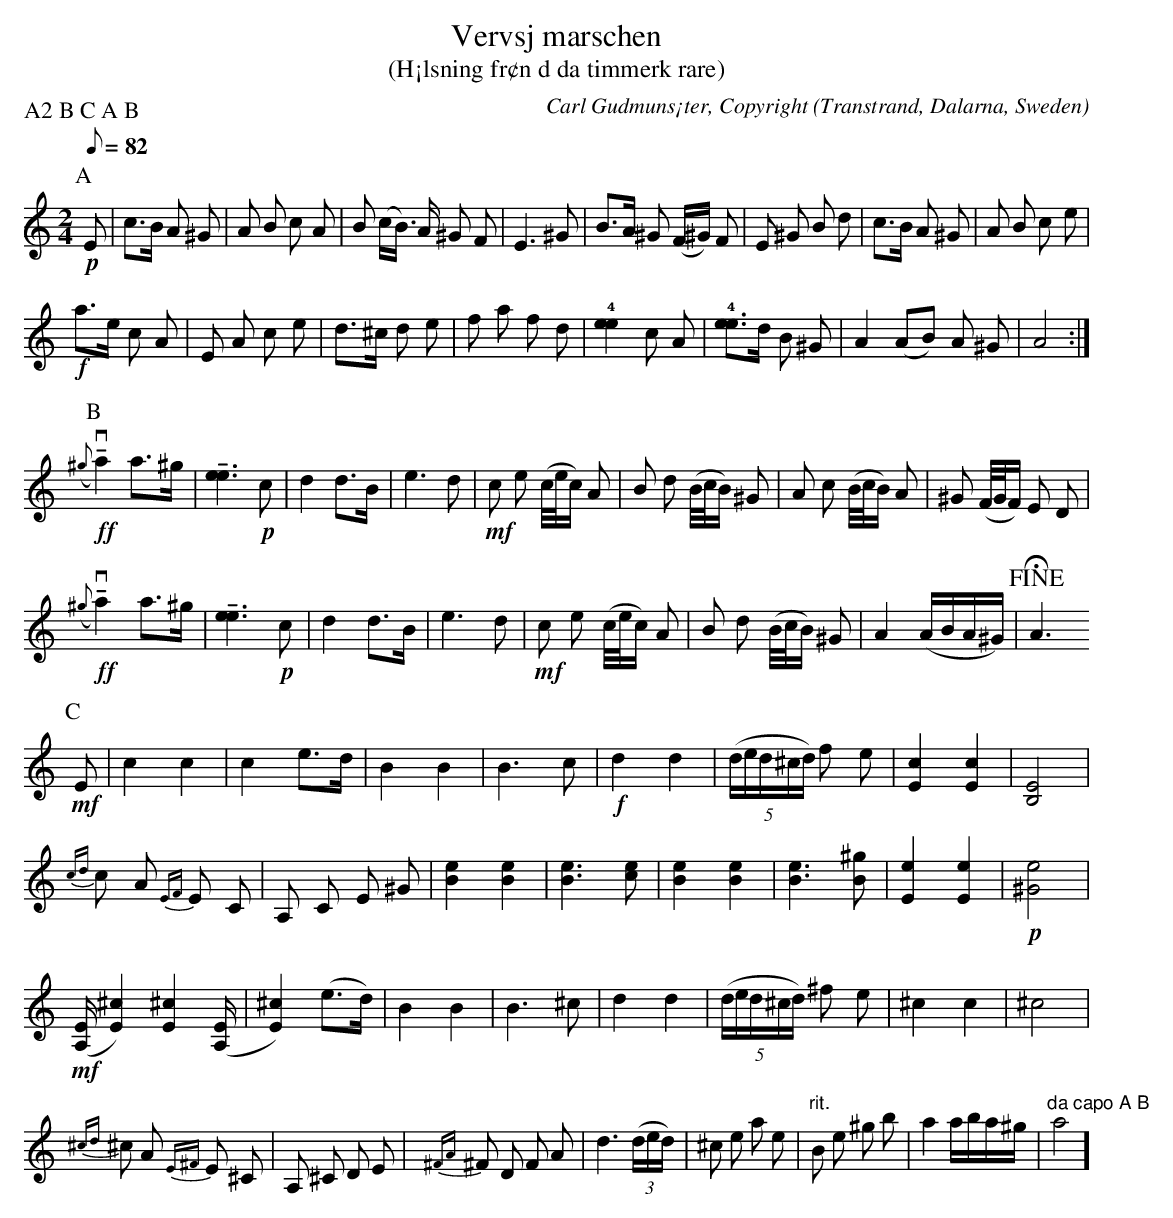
X:1
T: Vervsj marschen
T: (H¡lsning fr¢n d da timmerk rare)
O: Transtrand, Dalarna, Sweden
C: Carl Gudmuns¡ter, Copyright
P: A2 B C A B
M:2/4
L:1/8
K:C
Q:82 Andante
P:A
+p+ E|c>B A ^G|A B c A|  B (c/2B/2) > A ^G F | E3 ^G| B>A ^G (F/2^G/2) F | E ^G B d |c>B A ^G|A B c e|
+f+ a>e c A| E A c e| d>^c d e|f a f d| !4![e2e2] c A | !4![ee]>d B ^G|A2  (AB) A ^G |A4:|
P:B
+ff+ (v{^g}!tenuto!a2) a>^g| !tenuto![e3e3] +p+ c | d2 d>B | e3 d | +mf+ c e (c/4e/4c/2) A | B d (B/4c/4B/2) ^G | A c (B/4c/4B/2) A | ^G (F/4G/4F/2) E D |
+ff+ (v{^g}!tenuto!a2) a>^g| !tenuto![e3e3] +p+ c | d2 d>B | e3 d | +mf+ !rit.! c e (c/4e/4c/2) A | B d (B/4c/4B/2) ^G | !rit.! A2 (A/2B/2A/2^G/2) | !fine! !fermata!A3
P:C
+mf+ E | c2 c2 | c2 e>d | B2 B2 | B3 c | +f+ d2 d2 | (5(d/2e/2d/2^c/2d/2) f e | [c2E2] [c2E2] | [B,4E4] |
{cd} c A {EF} E C | A, C E ^G | [e2B2] [e2B2] | [e3B3] [ec] | [e2B2] [e2B2] | [e3B3] [^gB] | !rit.! [e2E2] [e2E2] | +p+ [e4^G4] |
+mf+ ([E/2A,/2]  [E2^c2]) [E2^c2] ([E/2A,/2] | [E2^c2]) (e>d) | B2 B2 | B3 ^c | d2 d2 | (5(d/2e/2d/2^c/2d/2) ^f e | ^c2 c2 | ^c4 |
{^cd} ^c A {E^F} E ^C | A, ^C D E | {^FA} ^F D F A | d3 (3(d/2e/2d/2) | ^c e a e | "rit." B e ^g b | a2 a/2b/2a/2^g/2 | "da capo A B" a4]
